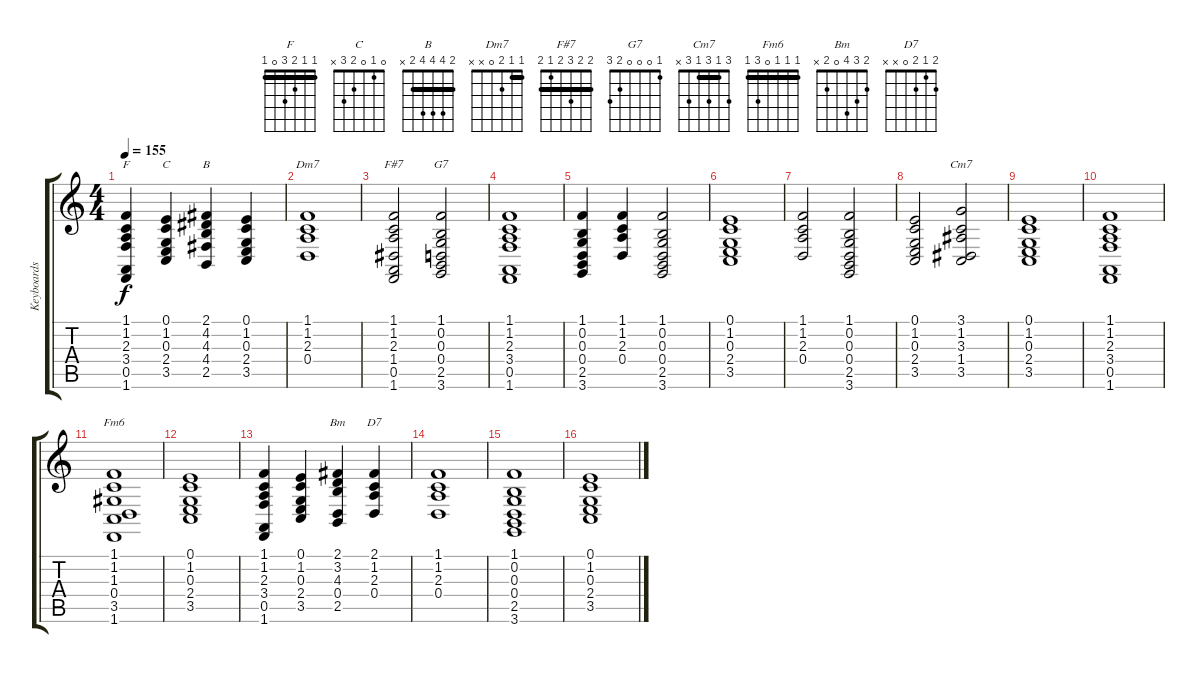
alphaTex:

\track ("Keyboards" "Keyboards") {instrument stringensemble1}
\staff {score tabs}
\tuning (E4 B3 G3 D3 A2 E2) {hide}
\chord ("F" 1 1 2 3 0 1) {barre 1}
\chord ("C" 0 1 0 2 3 x)
\chord ("B" 2 4 4 4 2 x) {barre 2}
\chord ("Dm7" 1 1 2 0 x x) {barre 1}
\chord ("F#7" 2 2 3 2 1 2) {barre 2}
\chord ("G7" 1 0 0 0 2 3)
\chord ("Cm7" 3 1 3 1 3 x) {barre 1}
\chord ("Fm6" 1 1 1 0 3 1) {barre 1}
\chord ("Bm" 2 3 4 0 2 x)
\chord ("D7" 2 1 2 0 x x)
\ts (4 4)
\tempo 155
\clef g2
\ks c
(1.1 1.2 2.3 3.4 0.5 1.6).4{ch "F" dy f} (0.1 1.2 0.3 2.4 3.5).4{ch "C"} (2.1 4.2 4.3 4.4 2.5).4{ch "B"} (0.1 1.2 0.3 2.4 3.5).4 |
(1.1 1.2 2.3 0.4).1{ch "Dm7"} |
(1.1 1.2 2.3 1.4 0.5 1.6).2{ch "F#7"} (1.1 0.2 0.3 0.4 2.5 3.6).2{ch "G7"} |
(1.1 1.2 2.3 3.4 0.5 1.6).1 |
(1.1 0.2 0.3 0.4 2.5 3.6).4 (1.1 1.2 2.3 0.4).4 (1.1 0.2 0.3 0.4 2.5 3.6).2 |
(0.1 1.2 0.3 2.4 3.5).1 |
(1.1 1.2 2.3 0.4).2 (1.1 0.2 0.3 0.4 2.5 3.6).2 |
(0.1 1.2 0.3 2.4 3.5).2 (3.1 1.2 3.3 1.4 3.5).2{ch "Cm7"} |
(0.1 1.2 0.3 2.4 3.5).1 |
(1.1 1.2 2.3 3.4 0.5 1.6).1 |
(1.1 1.2 1.3 0.4 3.5 1.6).1{ch "Fm6"} |
(0.1 1.2 0.3 2.4 3.5).1 |
(1.1 1.2 2.3 3.4 0.5 1.6).4 (0.1 1.2 0.3 2.4 3.5).4 (2.1 3.2 4.3 0.4 2.5).4{ch "Bm"} (2.1 1.2 2.3 0.4).4{ch "D7"} |
(1.1 1.2 2.3 0.4).1 |
(1.1 0.2 0.3 0.4 2.5 3.6).1 |
(0.1 1.2 0.3 2.4 3.5).1
